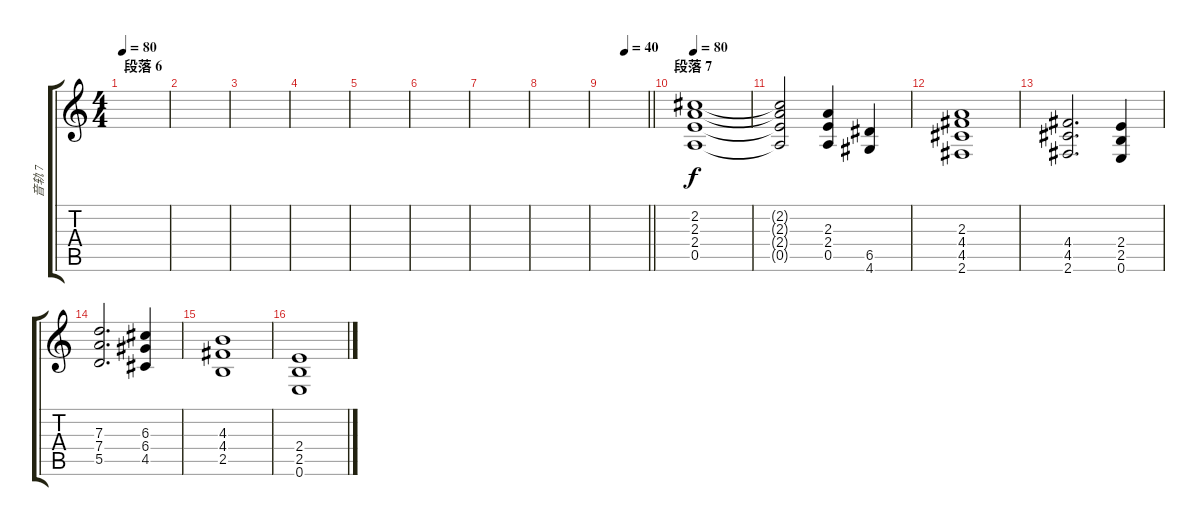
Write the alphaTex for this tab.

\track ("音轨 7" "音轨 7") {instrument overdrivenguitar}
\staff {score tabs}
\tuning (E4 B3 G3 D3 A2 E2) {hide}
\ts (4 4)
\section ("" "段落 6")
\tempo 80
\clef g2
\ks c
|
|
|
|
|
|
|
|
\tempo (40 0.5)
\barLineRight lightlight
|
\section ("" "段落 7")
\tempo 80
(2.2 2.3 2.4 0.5).1 |
(2.2{t} 2.3{t} 2.4{t} 0.5{t}).2 (2.3 2.4 0.5).4 (6.5 4.6).4 |
(2.3 4.4 4.5 2.6).1 |
(4.4 4.5 2.6).2{d} (2.4 2.5 0.6).4 |
(7.3 7.4 5.5).2{d} (6.3 6.4 4.5).4 |
(4.3 4.4 2.5).1 |
(2.4 2.5 0.6).1
